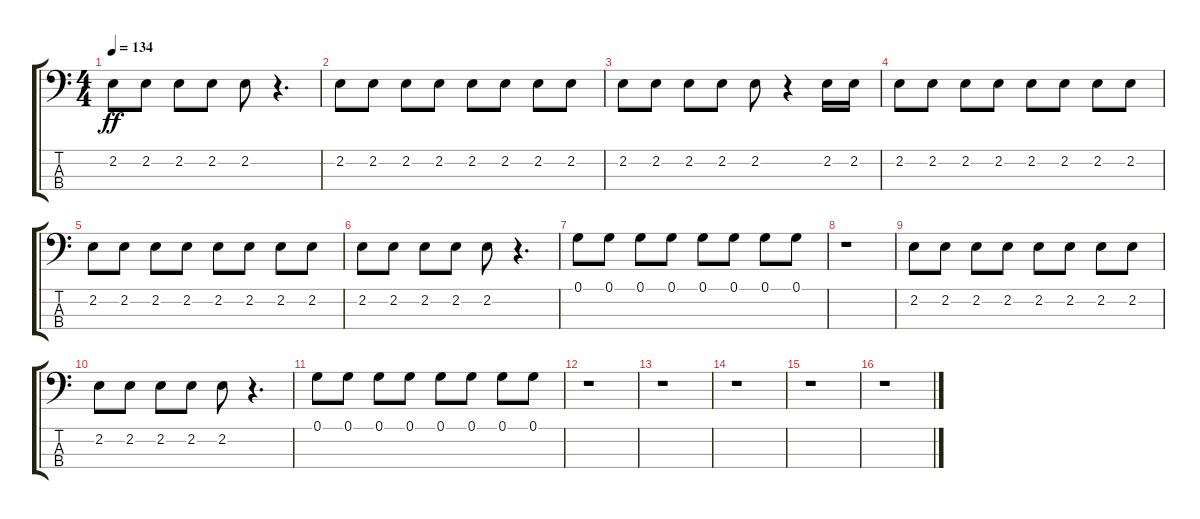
\track "" {instrument overdrivenguitar}
\staff {score tabs}
\tuning (G2 D2 A1 E1) {hide}
\ts (4 4)
\tempo 134
\clef f4
\ks c
2.2.8{dy ff} 2.2.8 2.2.8 2.2.8 2.2.8 r.4{d} |
2.2.8 2.2.8 2.2.8 2.2.8 2.2.8 2.2.8 2.2.8 2.2.8 |
2.2.8 2.2.8 2.2.8 2.2.8 2.2.8 r.4 2.2.16 2.2.16 |
2.2.8 2.2.8 2.2.8 2.2.8 2.2.8 2.2.8 2.2.8 2.2.8 |
2.2.8 2.2.8 2.2.8 2.2.8 2.2.8 2.2.8 2.2.8 2.2.8 |
2.2.8 2.2.8 2.2.8 2.2.8 2.2.8 r.4{d} |
0.1.8 0.1.8 0.1.8 0.1.8 0.1.8 0.1.8 0.1.8 0.1.8 |
r.1 |
2.2.8 2.2.8 2.2.8 2.2.8 2.2.8 2.2.8 2.2.8 2.2.8 |
2.2.8 2.2.8 2.2.8 2.2.8 2.2.8 r.4{d} |
0.1.8 0.1.8 0.1.8 0.1.8 0.1.8 0.1.8 0.1.8 0.1.8 |
r.1 |
r.1 |
r.1 |
r.1 |
r.1
